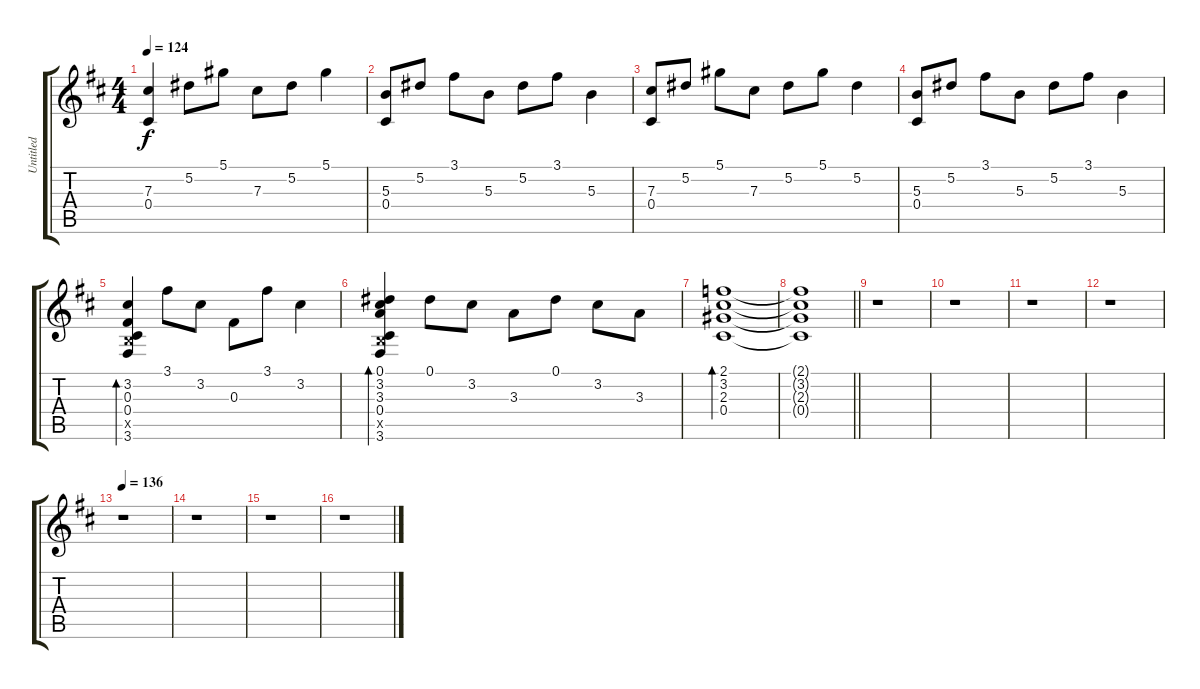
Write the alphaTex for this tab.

\track ("Untitled" "Untitled") {instrument electricguitarjazz}
\staff {score tabs}
\tuning (Eb4 Bb3 Gb3 Db3 Ab2 Eb2) {hide}
\ts (4 4)
\tempo 124
\clef g2
\ks d
(7.3 0.4).4{dy f instrument electricguitarjazz} 5.2.8 5.1.8 7.3.8 5.2.8 5.1.4 |
(5.3 0.4).8 5.2.8 3.1.8 5.3.8 5.2.8 3.1.8 5.3.4 |
(7.3 0.4).8 5.2.8 5.1.8 7.3.8 5.2.8 5.1.8 5.2.4 |
(5.3 0.4).8 5.2.8 3.1.8 5.3.8 5.2.8 3.1.8 5.3.4 |
(3.2 0.3 0.4 3.5{x} 3.6).4{bd 30} 3.1.8 3.2.8 0.3.8 3.1.8 3.2.4 |
(0.1 3.2 3.3 0.4 3.5{x} 3.6).4{bd 30} 0.1.8 3.2.8 3.3.8 0.1.8 3.2.8 3.3.8 |
(2.1 3.2 2.3 0.4).1{bd 30} |
\barLineRight lightlight
(2.1{t} 3.2{t} 2.3{t} 0.4{t}).1 |
r.1 |
r.1 |
r.1 |
r.1 |
\tempo 136
r.1 |
r.1 |
r.1 |
r.1
